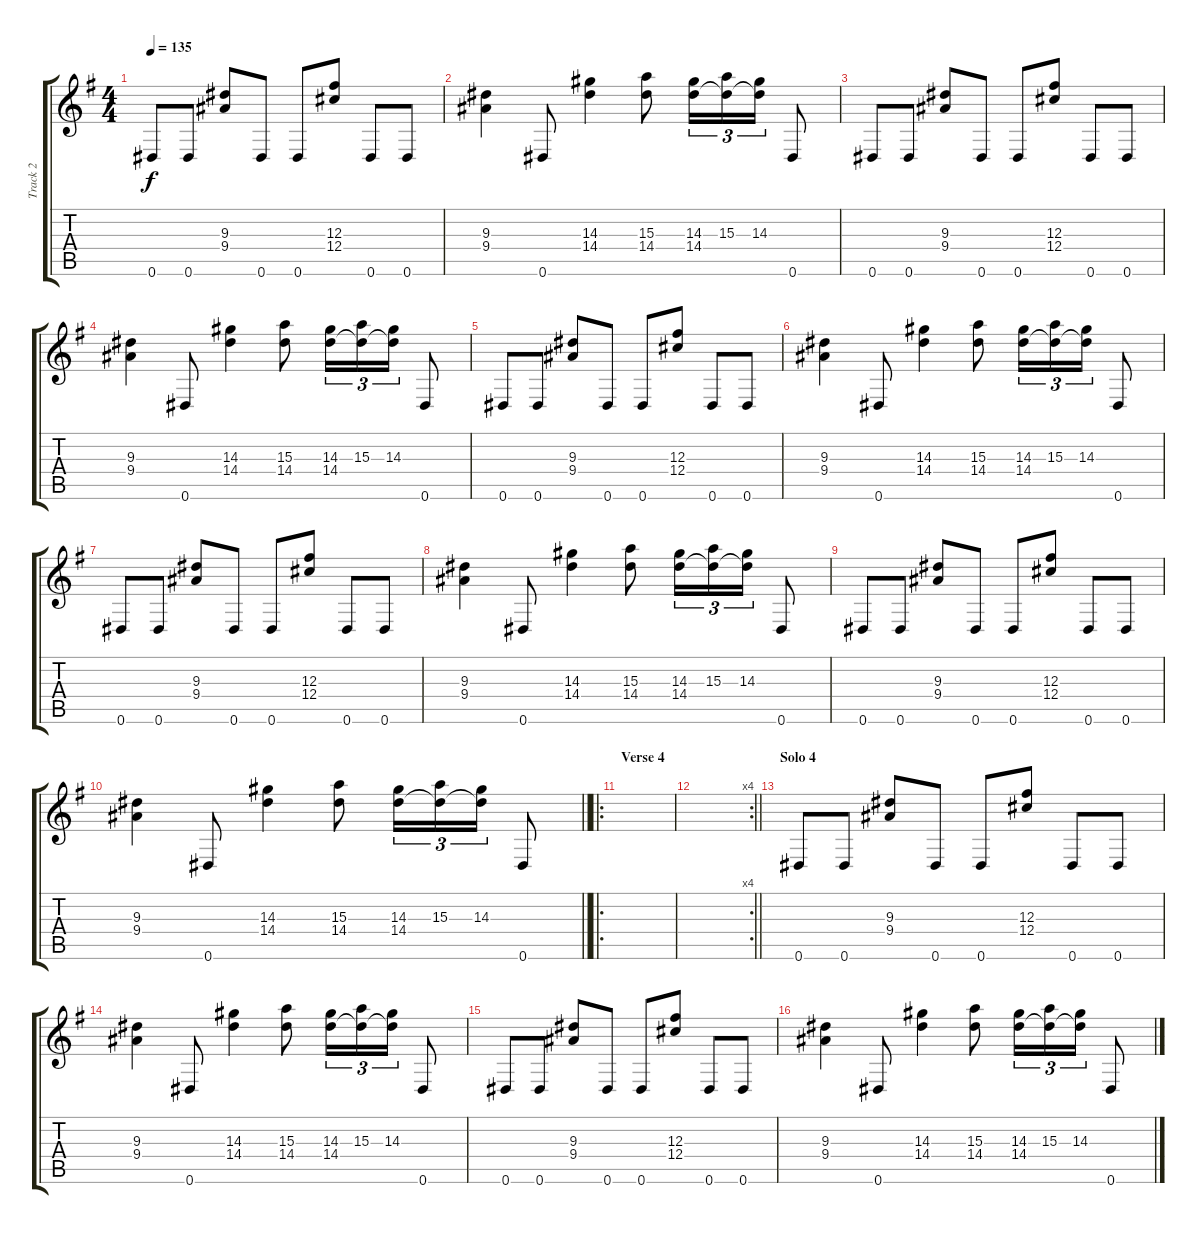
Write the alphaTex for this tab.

\track ("Track 2" "Track 2") {instrument distortionguitar}
\staff {score tabs}
\tuning (Eb4 Bb3 Gb3 Db3 Ab2 Eb2) {hide}
\ts (4 4)
\tempo 135
\clef g2
\ks eminor
0.6.8{dy f} 0.6.8 (9.3 9.4).8 0.6.8 0.6.8 (12.3 12.4).8 0.6.8 0.6.8 |
(9.3 9.4).4 0.6.8 (14.3 14.4).4 (15.3 14.4).8 (14.3 14.4).16{tu (3 2)} (15.3 14.4{t}).16{tu (3 2)} (14.3 14.4{t}).16{tu (3 2)} 0.6.8 |
0.6.8 0.6.8 (9.3 9.4).8 0.6.8 0.6.8 (12.3 12.4).8 0.6.8 0.6.8 |
(9.3 9.4).4 0.6.8 (14.3 14.4).4 (15.3 14.4).8 (14.3 14.4).16{tu (3 2)} (15.3 14.4{t}).16{tu (3 2)} (14.3 14.4{t}).16{tu (3 2)} 0.6.8 |
0.6.8 0.6.8 (9.3 9.4).8 0.6.8 0.6.8 (12.3 12.4).8 0.6.8 0.6.8 |
(9.3 9.4).4 0.6.8 (14.3 14.4).4 (15.3 14.4).8 (14.3 14.4).16{tu (3 2)} (15.3 14.4{t}).16{tu (3 2)} (14.3 14.4{t}).16{tu (3 2)} 0.6.8 |
0.6.8 0.6.8 (9.3 9.4).8 0.6.8 0.6.8 (12.3 12.4).8 0.6.8 0.6.8 |
(9.3 9.4).4 0.6.8 (14.3 14.4).4 (15.3 14.4).8 (14.3 14.4).16{tu (3 2)} (15.3 14.4{t}).16{tu (3 2)} (14.3 14.4{t}).16{tu (3 2)} 0.6.8 |
0.6.8 0.6.8 (9.3 9.4).8 0.6.8 0.6.8 (12.3 12.4).8 0.6.8 0.6.8 |
\barLineRight lightlight
(9.3 9.4).4 0.6.8 (14.3 14.4).4 (15.3 14.4).8 (14.3 14.4).16{tu (3 2)} (15.3 14.4{t}).16{tu (3 2)} (14.3 14.4{t}).16{tu (3 2)} 0.6.8 |
\ro
\section ("" "Verse 4")
|
\rc 4
\barLineRight lightlight
|
\section ("" "Solo 4")
0.6.8 0.6.8 (9.3 9.4).8 0.6.8 0.6.8 (12.3 12.4).8 0.6.8 0.6.8 |
(9.3 9.4).4 0.6.8 (14.3 14.4).4 (15.3 14.4).8 (14.3 14.4).16{tu (3 2)} (15.3 14.4{t}).16{tu (3 2)} (14.3 14.4{t}).16{tu (3 2)} 0.6.8 |
0.6.8 0.6.8 (9.3 9.4).8 0.6.8 0.6.8 (12.3 12.4).8 0.6.8 0.6.8 |
(9.3 9.4).4 0.6.8 (14.3 14.4).4 (15.3 14.4).8 (14.3 14.4).16{tu (3 2)} (15.3 14.4{t}).16{tu (3 2)} (14.3 14.4{t}).16{tu (3 2)} 0.6.8
